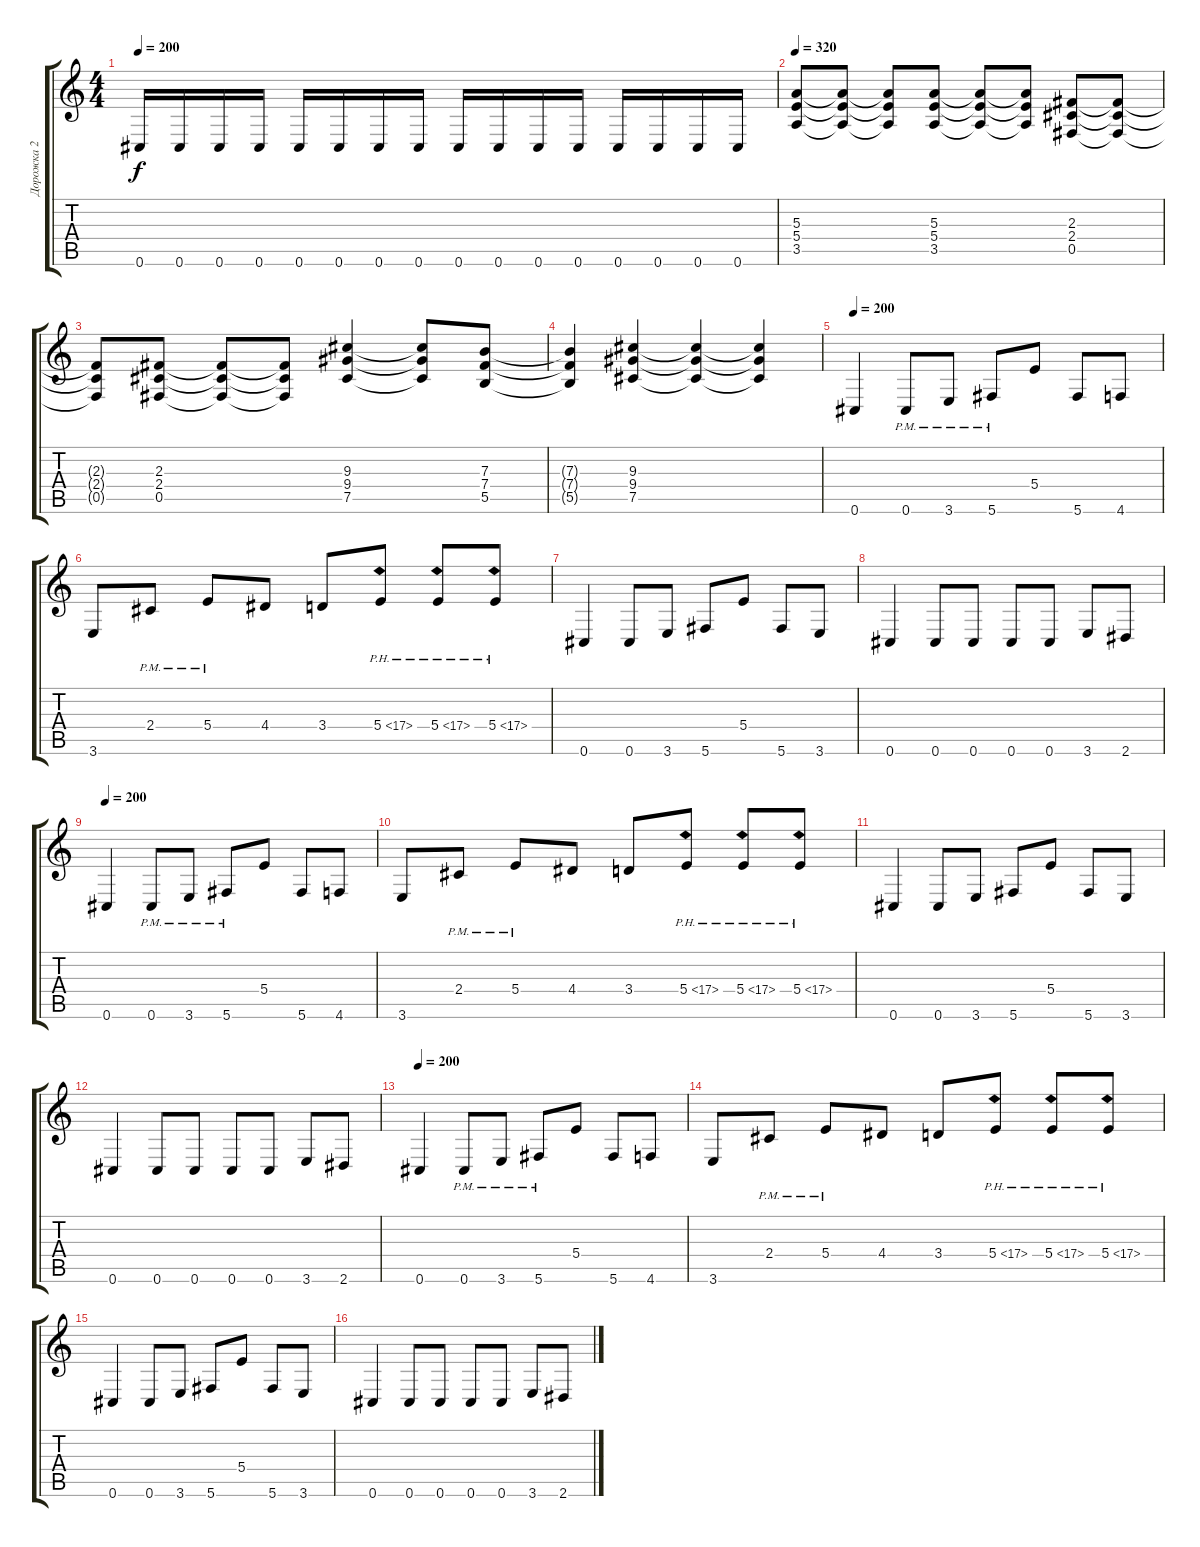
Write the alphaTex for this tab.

\track ("Дорожка 2" "Дорожка 2") {instrument overdrivenguitar}
\staff {score tabs}
\tuning (Db4 Ab3 E3 B2 Gb2 Db2) {hide}
\ts (4 4)
\tempo 200
\clef g2
\ks c
0.6.16{dy f} 0.6.16 0.6.16 0.6.16 0.6.16 0.6.16 0.6.16 0.6.16 0.6.16 0.6.16 0.6.16 0.6.16 0.6.16 0.6.16 0.6.16 0.6.16 |
\tempo 340
\tempo 320
(5.3 5.4 3.5).8 (5.3{t} 5.4{t} 3.5{t}).8 (5.3{t} 5.4{t} 3.5{t}).8 (5.3 5.4 3.5).8 (5.3{t} 5.4{t} 3.5{t}).8 (5.3{t} 5.4{t} 3.5{t}).8 (2.3 2.4 0.5).8 (2.3{t} 2.4{t} 0.5{t}).8 |
(2.3{t} 2.4{t} 0.5{t}).8 (2.3 2.4 0.5).8 (2.3{t} 2.4{t} 0.5{t}).8 (2.3{t} 2.4{t} 0.5{t}).8 (9.3 9.4 7.5).4 (9.3{t} 9.4{t} 7.5{t}).8 (7.3 7.4 5.5).8 |
(7.3{t} 7.4{t} 5.5{t}).4 (9.3 9.4 7.5).4 (9.3{t} 9.4{t} 7.5{t}).4 (9.3{t} 9.4{t} 7.5{t}).4 |
\tempo 200
0.6.4 0.6{pm}.8 3.6{pm}.8 5.6{pm}.8 5.4.8 5.6.8 4.6.8 |
3.6.8 2.4{pm}.8 5.4{pm}.8 4.4.8 3.4.8 5.4{ph 12}.8 5.4{ph 12}.8 5.4{ph 12}.8 |
0.6.4 0.6.8 3.6.8 5.6.8 5.4.8 5.6.8 3.6.8 |
0.6.4 0.6.8 0.6.8 0.6.8 0.6.8 3.6.8 2.6.8 |
\tempo 200
0.6.4 0.6{pm}.8 3.6{pm}.8 5.6{pm}.8 5.4.8 5.6.8 4.6.8 |
3.6.8 2.4{pm}.8 5.4{pm}.8 4.4.8 3.4.8 5.4{ph 12}.8 5.4{ph 12}.8 5.4{ph 12}.8 |
0.6.4 0.6.8 3.6.8 5.6.8 5.4.8 5.6.8 3.6.8 |
0.6.4 0.6.8 0.6.8 0.6.8 0.6.8 3.6.8 2.6.8 |
\tempo 200
0.6.4 0.6{pm}.8 3.6{pm}.8 5.6{pm}.8 5.4.8 5.6.8 4.6.8 |
3.6.8 2.4{pm}.8 5.4{pm}.8 4.4.8 3.4.8 5.4{ph 12}.8 5.4{ph 12}.8 5.4{ph 12}.8 |
0.6.4 0.6.8 3.6.8 5.6.8 5.4.8 5.6.8 3.6.8 |
0.6.4 0.6.8 0.6.8 0.6.8 0.6.8 3.6.8 2.6.8
